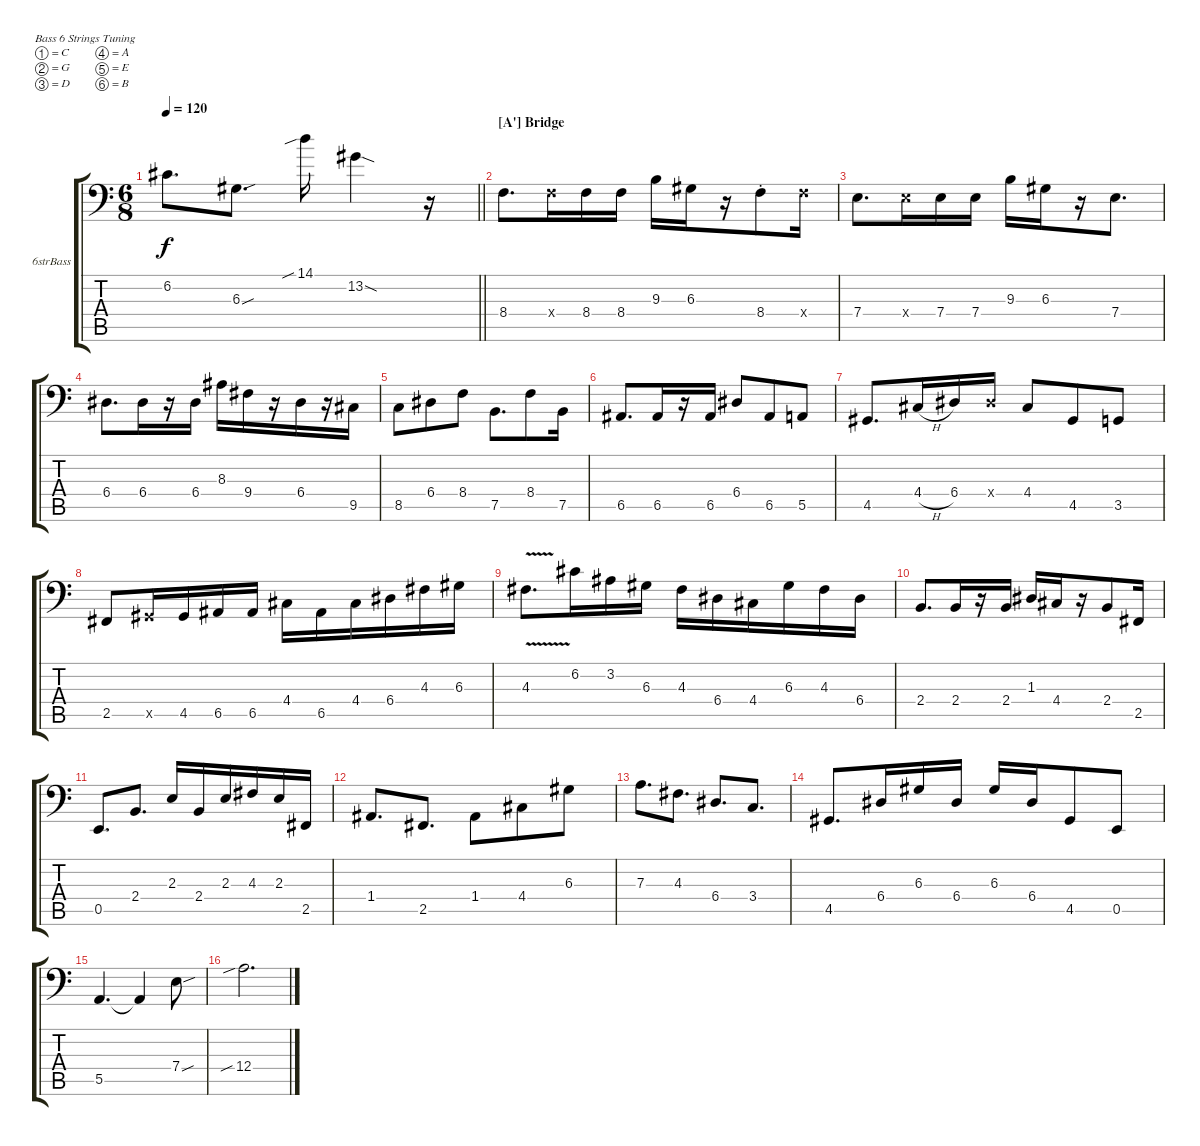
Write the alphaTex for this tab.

\defaultSystemsLayout 4
\bracketExtendMode groupsimilarinstruments
\firstSystemTrackNameOrientation horizontal
\otherSystemsTrackNameOrientation horizontal
\track ("Electric Bass" "6strBass") {instrument electricbassfinger}
\staff {score tabs}
\tuning (C3 G2 D2 A1 E1 B0)
\ts (6 8)
\tempo 120
\clef f4
\barLineRight lightlight
\ks c
6.2.8{d dy f} 6.3{sou}.8{d} 14.1{sib}.16 13.2{sod}.4 r.16 |
\section ("A'" "Bridge")
8.4.8{d} 8.4{x}.16 8.4.16 8.4.16 9.3.16 6.3.16 r.16 8.4{st}.8 8.4{x}.16 |
7.4.8{d} 7.4{x}.16 7.4.16 7.4.16 9.3.16 6.3.16 r.16 7.4.8{d} |
6.4.8{d} 6.4.16 r.16 6.4.16 8.3.16 9.4.16 r.16 6.4.16 r.16 9.5.16 |
8.5.8 6.4.8 8.4.8 7.5.8{d} 8.4.8 7.5.16 |
6.5.8{d} 6.5.16 r.16 6.5.16 6.4.8 6.5.8 5.5.8 |
4.5.8{d} 4.4{h}.16 6.4.16 6.4{x}.16 4.4.8 4.5.8 3.5.8 |
2.5.8 4.5{x}.16 4.5.16 6.5.16 6.5.16 4.4.16 6.5.16 4.4.16 6.4.16 4.3.16 6.3.16 |
4.3{v}.8{d} 6.2.16 3.2.16 6.3.16 4.3.16 6.4.16 4.4.16 6.3.16 4.3.16 6.4.16 |
2.4.8{d} 2.4.16 r.16 2.4.16 1.3.16 4.4.16 r.16 2.4.8 2.5.16 |
0.5.8{d} 2.4.8{d} 2.3.16 2.4.16 2.3.16 4.3.16 2.3.16 2.5.16 |
1.4.8{d} 2.5.8{d} 1.4.8 4.4.8 6.3.8 |
7.3.8{d} 4.3.8{d} 6.4.8{d} 3.4.8{d} |
4.5.8{d} 6.4.16 6.3.16 6.4.16 6.3.16 6.4.16 4.5.8 0.5.8 |
5.5.4{d} 5.5{t}.4 7.4{sou}.8 |
12.4{sib}.2{d}
